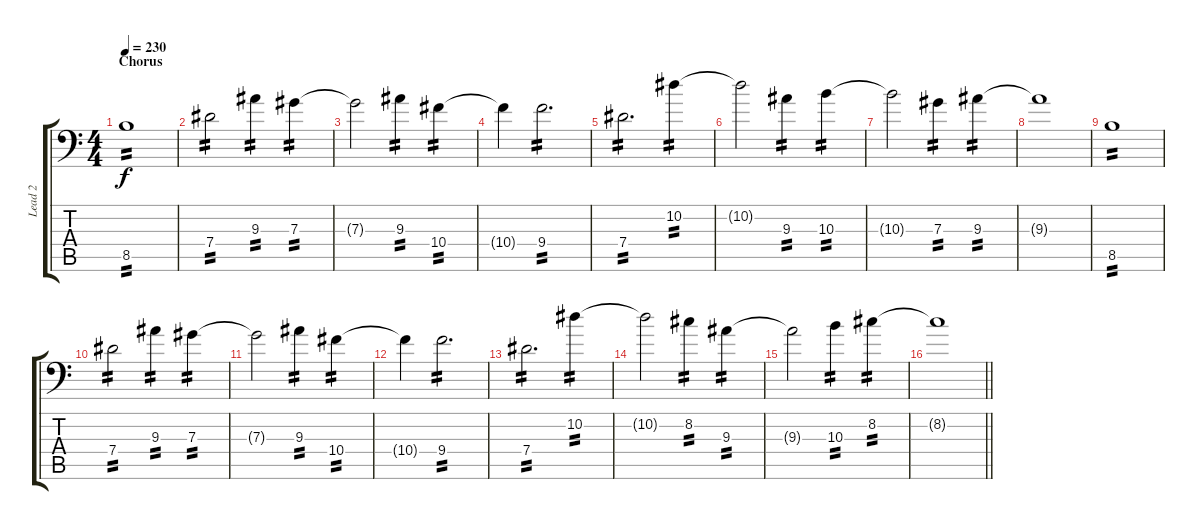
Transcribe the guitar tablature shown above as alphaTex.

\track ("Lead 2" "Lead 2") {instrument overdrivenguitar}
\staff {score tabs}
\tuning (Bb3 F3 Db3 Ab2 Eb2 Bb1) {hide}
\ts (4 4)
\section ("" "Chorus")
\tempo 230
\clef f4
\ks c
8.5.1{tp 2 dy f instrument overdrivenguitar} |
7.4.2{tp 2} 9.3.4{tp 2} 7.3.4{tp 2} |
7.3{t}.2 9.3.4{tp 2} 10.4.4{tp 2} |
10.4{t}.4 9.4.2{d tp 2} |
7.4.2{d tp 2} 10.2.4{tp 2} |
10.2{t}.2 9.3.4{tp 2} 10.3.4{tp 2} |
10.3{t}.2 7.3.4{tp 2} 9.3.4{tp 2} |
9.3{t}.1 |
8.5.1{tp 2} |
7.4.2{tp 2} 9.3.4{tp 2} 7.3.4{tp 2} |
7.3{t}.2 9.3.4{tp 2} 10.4.4{tp 2} |
10.4{t}.4 9.4.2{d tp 2} |
7.4.2{d tp 2} 10.2.4{tp 2} |
10.2{t}.2 8.2.4{tp 2} 9.3.4{tp 2} |
9.3{t}.2 10.3.4{tp 2} 8.2.4{tp 2} |
\barLineRight lightlight
8.2{t}.1
